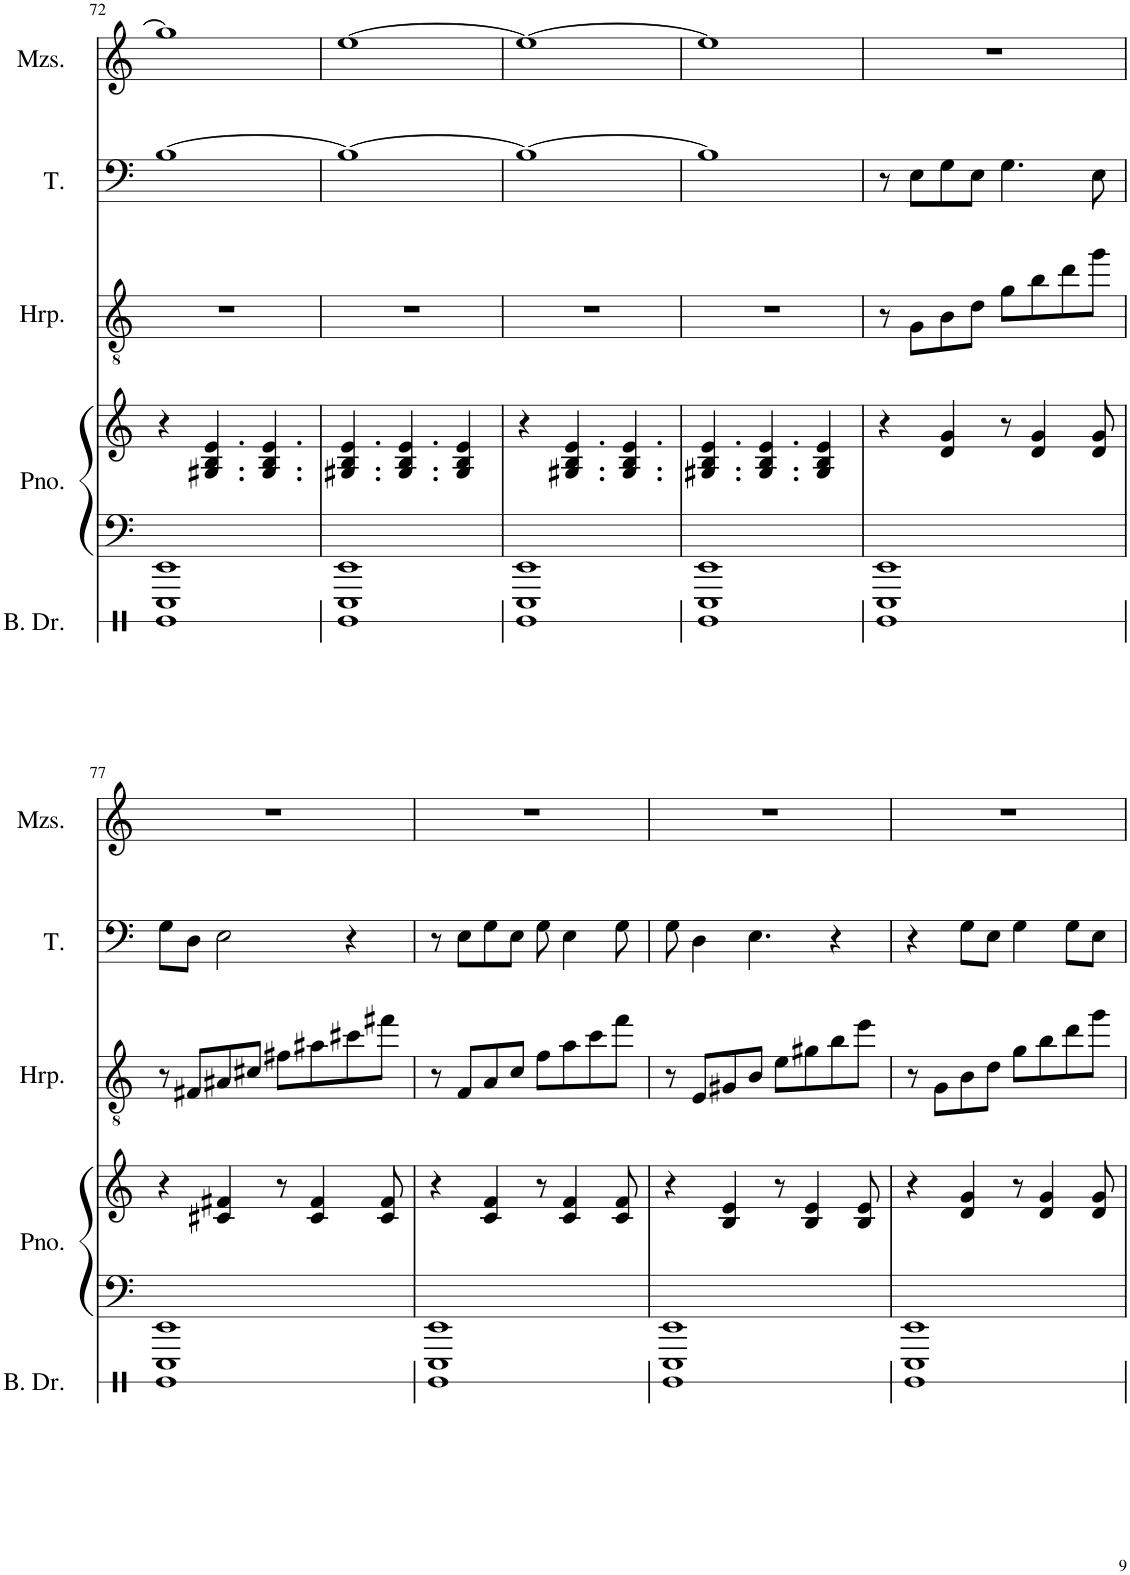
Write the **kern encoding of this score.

**kern	**kern	**kern	**kern	**kern	**kern
*part5	*part4	*part4	*part3	*part2	*part1
*staff6	*staff5	*staff4	*staff3	*staff2	*staff1
*I"Bass Drum	*I"Piano	*	*I"Harp	*I"Tenor	*I"Mezzo-soprano
*I'B. Dr.	*I'Pno.	*	*I'Hrp.	*I'T.	*I'Mzs.
!!LO:PB:g=z
*clefX	*clefF4	*clefG2	*clefGv2	*clefF4	*clefG2
*k[]	*k[]	*k[]	*k[]	*k[]	*k[]
*M4/4	*M4/4	*M4/4	*M4/4	*M4/4	*M4/4
=72	=72	=72	=72	=72	=72
1Re	1EEE 1EE	4r	1r	[1B	1gg]
.	.	4.G#X/ 4.B/ 4.e/	.	.	.
.	.	4.G#/ 4.B/ 4.e/	.	.	.
=73	=73	=73	=73	=73	=73
1Re	1EEE 1EE	4.G#X/ 4.B/ 4.e/	1r	1B_	[1ee
.	.	4.G#/ 4.B/ 4.e/	.	.	.
.	.	4G#/ 4B/ 4e/	.	.	.
=74	=74	=74	=74	=74	=74
1Re	1EEE 1EE	4r	1r	1B_	1ee_
.	.	4.G#X/ 4.B/ 4.e/	.	.	.
.	.	4.G#/ 4.B/ 4.e/	.	.	.
=75	=75	=75	=75	=75	=75
1Re	1EEE 1EE	4.G#X/ 4.B/ 4.e/	1r	1B]	1ee]
.	.	4.G#/ 4.B/ 4.e/	.	.	.
.	.	4G#/ 4B/ 4e/	.	.	.
=76	=76	=76	=76	=76	=76
1Re	1EEE 1EE	4r	8r	8r	1r
.	.	.	8G\L	8E\L	.
.	.	4d/ 4g/	8B\	8G\	.
.	.	.	8d\J	8E\J	.
.	.	8r	8g\L	4.G\	.
.	.	4d/ 4g/	8b\	.	.
.	.	.	8dd\	.	.
.	.	8d/ 8g/	8gg\J	8E\	.
!!LO:LB:g=z
=77	=77	=77	=77	=77	=77
1Re	1EEE 1EE	4r	8r	8G\L	1r
.	.	.	8F#X/L	8D\J	.
.	.	4c#X/ 4f#X/	8A#X/	2E\	.
.	.	.	8c#X/J	.	.
.	.	8r	8f#X\L	.	.
.	.	4c#/ 4f#/	8a#X\	.	.
.	.	.	8cc#X\	4r	.
.	.	8c#/ 8f#/	8ff#X\J	.	.
=78	=78	=78	=78	=78	=78
1Re	1EEE 1EE	4r	8r	8r	1r
.	.	.	8F/L	8E\L	.
.	.	4c/ 4f/	8A/	8G\	.
.	.	.	8c/J	8E\J	.
.	.	8r	8f\L	8G\	.
.	.	4c/ 4f/	8a\	4E\	.
.	.	.	8cc\	.	.
.	.	8c/ 8f/	8ff\J	8G\	.
=79	=79	=79	=79	=79	=79
1Re	1EEE 1EE	4r	8r	8G\	1r
.	.	.	8E/L	4D\	.
.	.	4B/ 4e/	8G#X/	.	.
.	.	.	8B/J	4.E\	.
.	.	8r	8e\L	.	.
.	.	4B/ 4e/	8g#X\	.	.
.	.	.	8b\	4r	.
.	.	8B/ 8e/	8ee\J	.	.
=80	=80	=80	=80	=80	=80
1Re	1EEE 1EE	4r	8r	4r	1r
.	.	.	8G\L	.	.
.	.	4d/ 4g/	8B\	8G\L	.
.	.	.	8d\J	8E\J	.
.	.	8r	8g\L	4G\	.
.	.	4d/ 4g/	8b\	.	.
.	.	.	8dd\	8G\L	.
.	.	8d/ 8g/	8gg\J	8E\J	.
=	=	=	=	=	=
*-	*-	*-	*-	*-	*-
